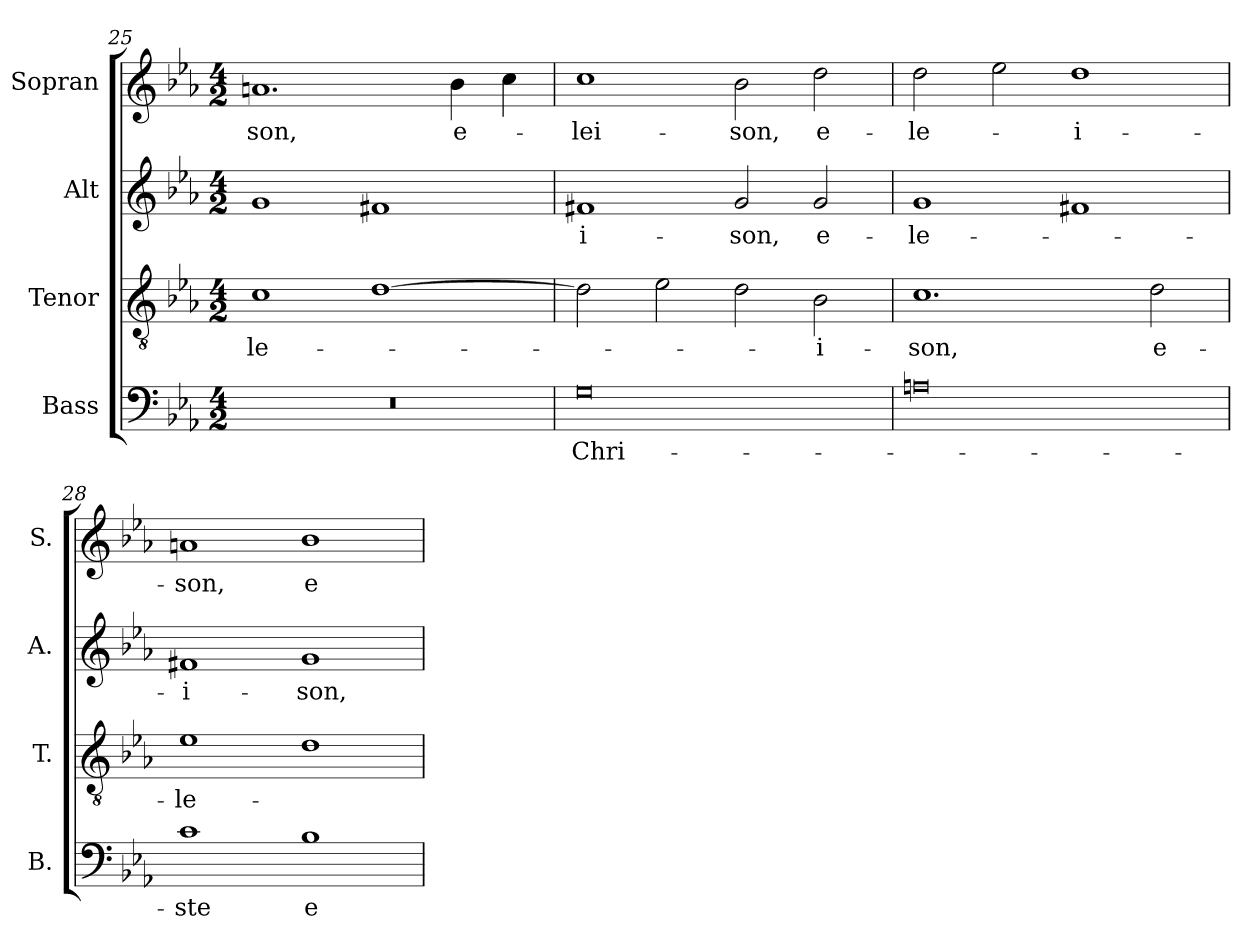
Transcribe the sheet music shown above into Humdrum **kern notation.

**kern	**text	**kern	**text	**kern	**text	**kern	**text
*part4	*part4	*part3	*part3	*part2	*part2	*part1	*part1
*staff4	*staff4	*staff3	*staff3	*staff2	*staff2	*staff1	*staff1
*I"Bass	*	*I"Tenor	*	*I"Alt	*	*I"Sopran	*
*I'B.	*	*I'T.	*	*I'A.	*	*I'S.	*
*clefF4	*	*clefGv2	*	*clefG2	*	*clefG2	*
*k[b-e-a-]	*	*k[b-e-a-]	*	*k[b-e-a-]	*	*k[b-e-a-]	*
*E-:	*	*E-:	*	*E-:	*	*E-:	*
*M4/2	*	*M4/2	*	*M4/2	*	*M4/2	*
=25	=25	=25	=25	=25	=25	=25	=25
!	!	!	!LO:LY:b	!	!	!	!LO:LY:b
0r	.	1c	-le-	1g	.	1.an	-son,
.	.	[1d	.	1f#X	.	.	.
!	!	!	!	!	!	!	!LO:LY:b
.	.	.	.	.	.	4b-\	e-
.	.	.	.	.	.	4cc\	.
!!LO:LB:g=z
=26	=26	=26	=26	=26	=26	=26	=26
!	!LO:LY:b	!	!	!	!LO:LY:b	!	!LO:LY:b
0G	Chri-	2d\]	.	1f#X	-i-	1cc	-lei-
.	.	2e-\	.	.	.	.	.
!	!	!	!	!	!LO:LY:b	!	!LO:LY:b
.	.	2d\	.	2g/	-son,	2b-\	-son,
!	!	!	!LO:LY:b	!	!LO:LY:b	!	!LO:LY:b
.	.	2B-\	-i-	2g/	e-	2dd\	e-
=27	=27	=27	=27	=27	=27	=27	=27
!	!	!	!LO:LY:b	!	!LO:LY:b	!	!LO:LY:b
0An	.	1.c	-son,	1g	-le-	2dd\	-le-
.	.	.	.	.	.	2ee-\	.
!	!	!	!	!	!	!	!LO:LY:b
.	.	.	.	1f#X	.	1dd	-i-
!	!	!	!LO:LY:b	!	!	!	!
.	.	2d\	e-	.	.	.	.
=28	=28	=28	=28	=28	=28	=28	=28
!	!LO:LY:b	!	!LO:LY:b	!	!LO:LY:b	!	!LO:LY:b
1c	-ste	1e-	-le-	1f#X	-i-	1an	-son,
!	!LO:LY:b	!	!	!	!LO:LY:b	!	!LO:LY:b
1B-	e-	1d	.	1g	-son,	1b-	e-
=	=	=	=	=	=	=	=
*-	*-	*-	*-	*-	*-	*-	*-
